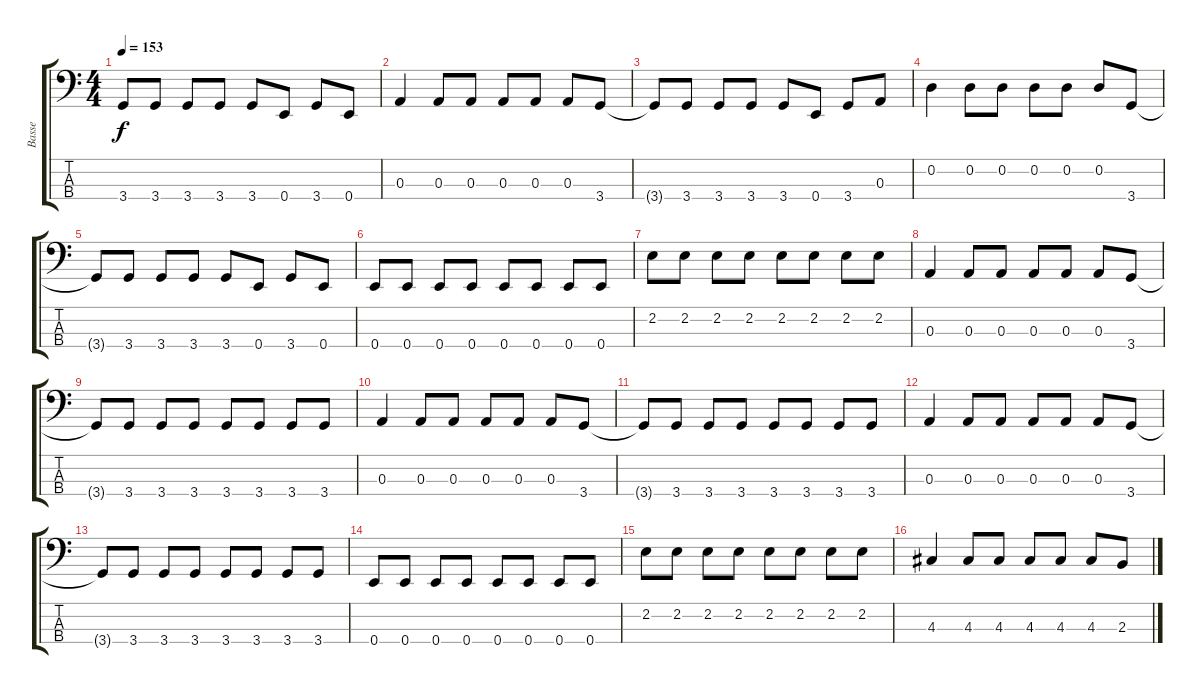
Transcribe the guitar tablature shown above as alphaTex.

\track ("Basse" "Basse") {instrument electricbassfinger}
\staff {score tabs}
\tuning (G2 D2 A1 E1) {hide}
\ts (4 4)
\tempo 153
\clef f4
\ks c
3.4{t}.8{dy f} 3.4.8 3.4.8 3.4.8 3.4.8 0.4.8 3.4.8 0.4.8 |
0.3.4 0.3.8 0.3.8 0.3.8 0.3.8 0.3.8 3.4.8 |
3.4{t}.8 3.4.8 3.4.8 3.4.8 3.4.8 0.4.8 3.4.8 0.3.8 |
0.2.4 0.2.8 0.2.8 0.2.8 0.2.8 0.2.8 3.4.8 |
3.4{t}.8 3.4.8 3.4.8 3.4.8 3.4.8 0.4.8 3.4.8 0.4.8 |
0.4.8 0.4.8 0.4.8 0.4.8 0.4.8 0.4.8 0.4.8 0.4.8 |
2.2.8 2.2.8 2.2.8 2.2.8 2.2.8 2.2.8 2.2.8 2.2.8 |
0.3.4 0.3.8 0.3.8 0.3.8 0.3.8 0.3.8 3.4.8 |
3.4{t}.8 3.4.8 3.4.8 3.4.8 3.4.8 3.4.8 3.4.8 3.4.8 |
0.3.4 0.3.8 0.3.8 0.3.8 0.3.8 0.3.8 3.4.8 |
3.4{t}.8 3.4.8 3.4.8 3.4.8 3.4.8 3.4.8 3.4.8 3.4.8 |
0.3.4 0.3.8 0.3.8 0.3.8 0.3.8 0.3.8 3.4.8 |
3.4{t}.8 3.4.8 3.4.8 3.4.8 3.4.8 3.4.8 3.4.8 3.4.8 |
0.4.8 0.4.8 0.4.8 0.4.8 0.4.8 0.4.8 0.4.8 0.4.8 |
2.2.8 2.2.8 2.2.8 2.2.8 2.2.8 2.2.8 2.2.8 2.2.8 |
4.3.4 4.3.8 4.3.8 4.3.8 4.3.8 4.3.8 2.3.8
